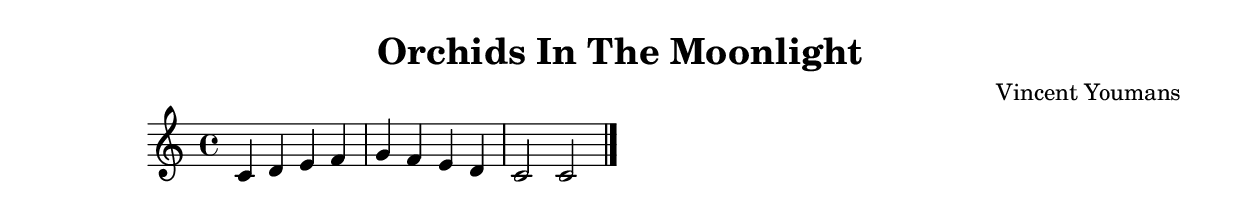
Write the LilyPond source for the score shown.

\version "2.24.4"

\header {
  title = "Orchids In The Moonlight"
  composer = "Vincent Youmans"
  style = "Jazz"
}

\score {
  \new Staff {
    \clef treble
    \time 4/4
    \key c \major
    
    % Simple chord progression placeholder
    c'4 d' e' f' |
    g' f' e' d' |
    c'2 c'2 |
    \bar "|."
  }
  \layout {}
  \midi {
    \tempo 4 = 120
  }
}